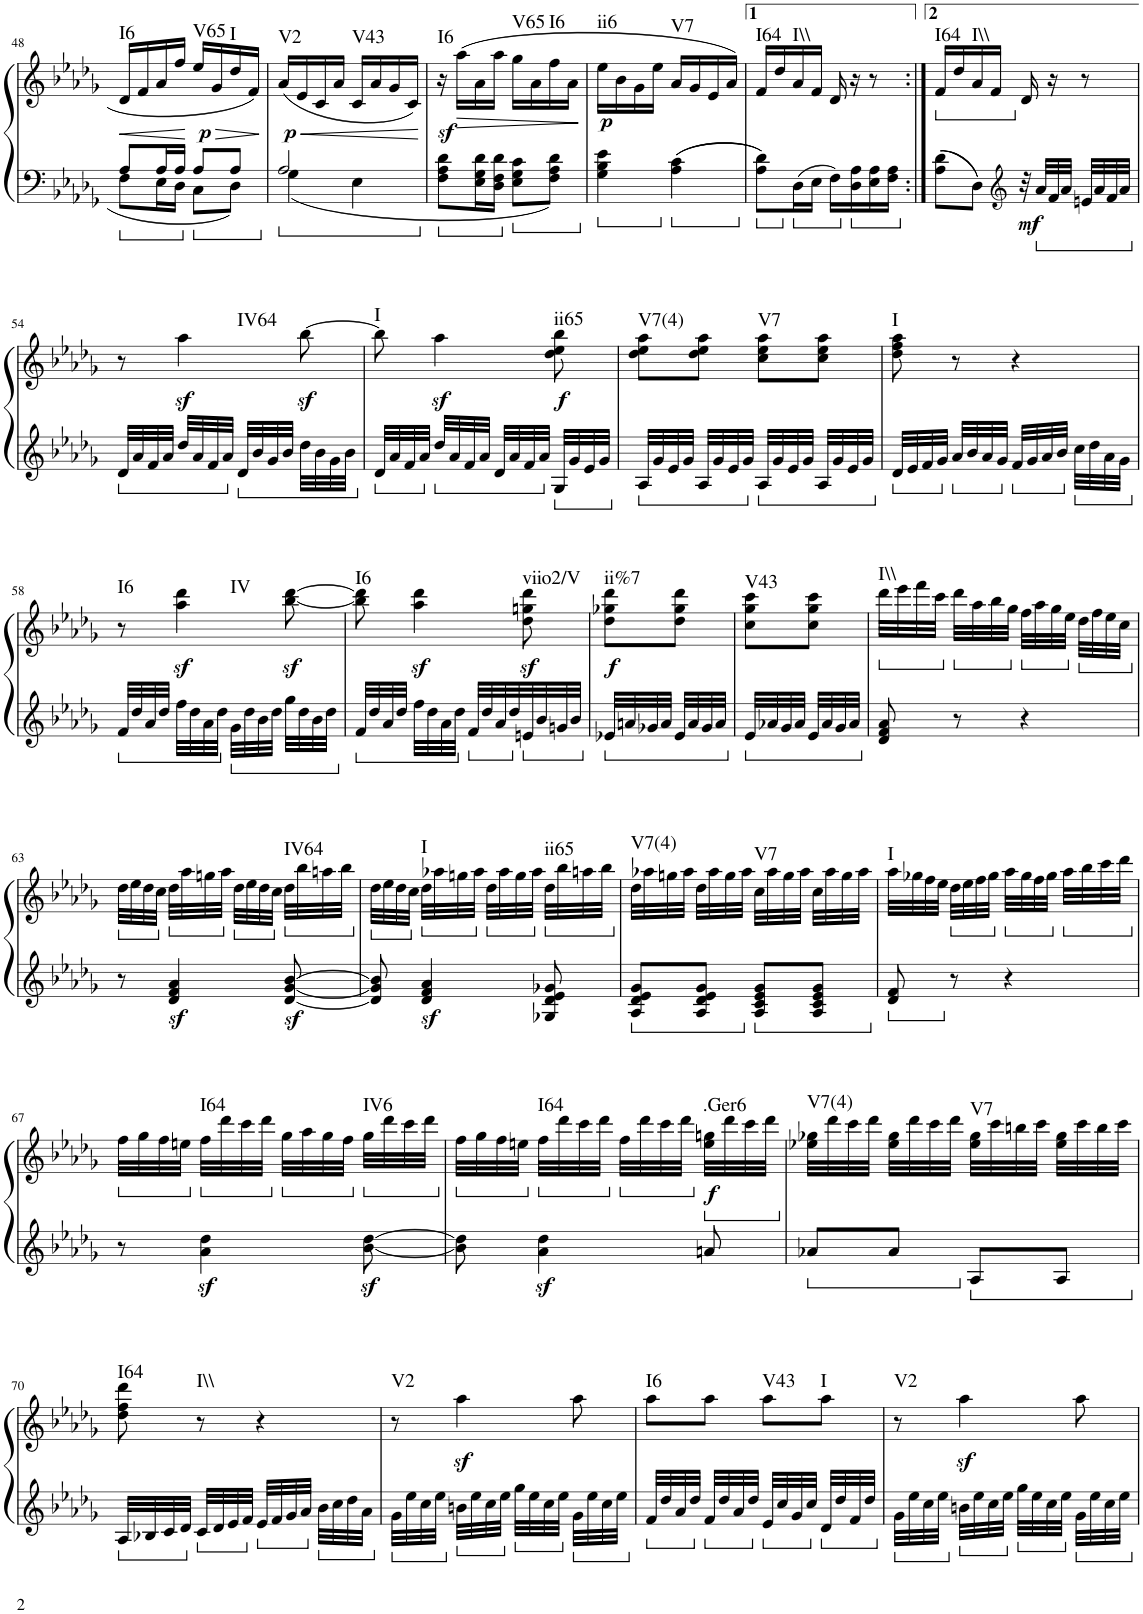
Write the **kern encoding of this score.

**kern	**kern	**dynam	**harte
*part1	*part1	*part1	*part1
*staff2	*staff1	*staff1/2	*
*I"Piano	*	*	*
*I'Pno.	*	*	*
!!LO:PB:g=z
*clefF4	*clefG2	*	*
*k[b-e-a-d-g-]	*k[b-e-a-d-g-]	*	*
*M2/4	*M2/4	*	*
=48	=48	=48	=48
*^	*	*	*
!	!	!	!LO:HP:b	!LO:H:kt=I6
8A-/L	8F\L	16d-/LL	<	N
.	.	16f/	.	.
16A-/L	16E-\L	16a-/	.	.
16A-/JJ	16D-\JJ	16ff/JJ	.	.
!	!	!	!LO:HP:n=1:b	!
!	!	!	!LO:DY:n=1:b	!LO:H:kt=V65
8A-/L	8C\L	16ee-/LL	[ > p	N
.	.	16g-/	.	.
!	!	!	!	!LO:H:kt=I
8A-/J	8D-\J	16dd-/	.	N
.	.	16f/JJ	.	.
*v	*v	*	*	*
.	.	]	.
=49	=49	=49	=49
*^	*	*	*
!	!	!	!LO:HP:b	!
!	!	!	!LO:DY:n=1:b	!LO:H:kt=V2
2A-/	4G-\	(16a-/LL	< p	N
.	.	16e-/	.	.
.	.	16c/	.	.
.	.	16a-/JJ	.	.
!	!	!	!	!LO:H:kt=V43
.	4E-\	16c/LL	.	N
.	.	16a-/	.	.
.	.	16g-/	.	.
.	.	16c/JJ)	.	.
*v	*v	*	*	*
.	.	[	.
=50	=50	=50	=50
!	!	!LO:DY:b	!LO:H:kt=I6
8F\ 8A-\ 8d-\L	16r	sf	N
!	!	!LO:HP:b	!
.	(16aa-\LL	>	.
16E-\ 16G-\ 16d-\L	16a-\	.	.
16D-\ 16F\ 16d-\JJ	16aa-\JJ	.	.
!	!	!	!LO:H:kt=V65
8E-\ 8G-\ 8c\L	16gg-\LL	.	N
.	16a-\	.	.
!	!	!	!LO:H:kt=I6
8F\ 8A-\ 8d-\J	16ff\	.	N
.	16a-\JJ	.	.
.	.	]	.
=51	=51	=51	=51
!	!	!LO:DY:b	!LO:H:kt=ii6
4G-\ 4B-\ 4e-\	16ee-\LL	p	N
.	16b-\	.	.
.	16g-\	.	.
.	16ee-\JJ	.	.
!	!	!	!LO:H:kt=V7
4A-\ 4c\	16a-/LL	.	N
.	16g-/	.	.
.	16e-/	.	.
.	16a-/JJ)	.	.
=52	=52	=52	=52
!	!	!	!LO:H:kt=I64
8A-\ 8d-\L	16f/LL	.	N
.	16dd-/	.	.
!	!	!	!LO:H:kt=I\\
16D-\L	16a-/	.	N
16E-\JJ	16f/JJ	.	.
16F\LL	16d-/	.	.
16D-\ 16A-\	16r	.	.
16E-\ 16A-\	8r	.	.
16F\ 16A-\JJ	.	.	.
=53:|!	=53:|!	=53:|!	=53:|!
*	*ped	*	*
!	!	!	!LO:H:kt=I64
8A-\ 8d-\L	16f/LL	.	N
.	16dd-/	.	.
!	!	!	!LO:H:kt=I\\
8D-\J	16a-/	.	N
.	16f/JJ	.	.
*clefG2	*	*	*
*	*Xped	*	*
!	!	!LO:DY:b=2	!
32r	16d-/	mf	.
32a-/LLL	.	.	.
32f/	16r	.	.
32a-/JJJ	.	.	.
32en/LLL	8r	.	.
32a-/	.	.	.
32f/	.	.	.
32a-/JJJ	.	.	.
!!LO:LB:g=z
=54	=54	=54	=54
32d-/LLL	8r	.	.
32a-/	.	.	.
32f/	.	.	.
32a-/JJJ	.	.	.
!	!	!LO:DY:b	!LO:H:kt=IV64
32dd-/LLL	4aa-\	sf	N
32a-/	.	.	.
32f/	.	.	.
32a-/JJJ	.	.	.
32d-/LLL	.	.	.
32b-/	.	.	.
32g-/	.	.	.
32b-/JJJ	.	.	.
32dd-\LLL	[8bb-z<\	.	.
32b-\	.	.	.
32g-\	.	.	.
32b-\JJJ	.	.	.
=55	=55	=55	=55
!	!	!	!LO:H:kt=I
32d-/LLL	8bb-\]	.	N
32a-/	.	.	.
32f/	.	.	.
32a-/JJJ	.	.	.
32dd-/LLL	4aa-z<\	.	.
32a-/	.	.	.
32f/	.	.	.
32a-/JJJ	.	.	.
32d-/LLL	.	.	.
32a-/	.	.	.
32f/	.	.	.
32a-/JJJ	.	.	.
!	!	!LO:DY:b	!LO:H:kt=ii65
32G-/LLL	8dd-\ 8ee-\ 8bb-\	f	N
32g-/	.	.	.
32e-/	.	.	.
32g-/JJJ	.	.	.
=56	=56	=56	=56
!	!	!	!LO:H:kt=V7(4)
32A-/LLL	8dd-\ 8ee-\ 8aa-\L	.	N
32g-/	.	.	.
32e-/	.	.	.
32g-/JJJ	.	.	.
32A-/LLL	8dd-\ 8ee-\ 8aa-\J	.	.
32g-/	.	.	.
32e-/	.	.	.
32g-/JJJ	.	.	.
!	!	!	!LO:H:kt=V7
32A-/LLL	8cc\ 8ee-\ 8aa-\L	.	N
32g-/	.	.	.
32e-/	.	.	.
32g-/JJJ	.	.	.
32A-/LLL	8cc\ 8ee-\ 8aa-\J	.	.
32g-/	.	.	.
32e-/	.	.	.
32g-/JJJ	.	.	.
=57	=57	=57	=57
!	!	!	!LO:H:kt=I
32d-/LLL	8dd-\ 8ff\ 8aa-\	.	N
32e-/	.	.	.
32f/	.	.	.
32g-/JJJ	.	.	.
32a-/LLL	8r	.	.
32b-/	.	.	.
32a-/	.	.	.
32g-/JJJ	.	.	.
32f/LLL	4r	.	.
32g-/	.	.	.
32a-/	.	.	.
32b-/JJJ	.	.	.
32cc\LLL	.	.	.
32dd-\	.	.	.
32a-\	.	.	.
32g-\JJJ	.	.	.
!!LO:LB:g=z
=58	=58	=58	=58
!	!	!	!LO:H:kt=I6
32f/LLL	8r	.	N
32dd-/	.	.	.
32a-/	.	.	.
32dd-/JJJ	.	.	.
!	!	!LO:DY:b	!LO:H:kt=IV
32ff\LLL	4aa-\ 4ddd-\	sf	N
32dd-\	.	.	.
32a-\	.	.	.
32dd-\JJJ	.	.	.
32g-\LLL	.	.	.
32dd-\	.	.	.
32b-\	.	.	.
32dd-\JJJ	.	.	.
32gg-\LLL	[8bb-\z< [8ddd-\z<	.	.
32dd-\	.	.	.
32b-\	.	.	.
32dd-\JJJ	.	.	.
=59	=59	=59	=59
!	!	!	!LO:H:kt=I6
32f/LLL	8bb-\] 8ddd-\]	.	N
32dd-/	.	.	.
32a-/	.	.	.
32dd-/JJJ	.	.	.
32ff\LLL	4aa-\z< 4ddd-\z<	.	.
32dd-\	.	.	.
32a-\	.	.	.
32dd-\JJJ	.	.	.
32f/LLL	.	.	.
32dd-/	.	.	.
32a-/	.	.	.
32dd-/	.	.	.
!	!	!LO:DY:b	!LO:H:kt=viio2/V
32en/	8dd-\ 8ggn\ 8ddd-\	sf	N
32b-/	.	.	.
32gn/	.	.	.
32b-/JJJ	.	.	.
=60	=60	=60	=60
!	!	!LO:DY:b	!LO:H:kt=ii%7
32e-X/LLL	8dd-\ 8gg-X\ 8ddd-\L	f	N
32an/	.	.	.
32g-X/	.	.	.
32a/JJJ	.	.	.
32e-/LLL	8dd-\ 8gg-\ 8ddd-\J	.	.
32a/	.	.	.
32g-/	.	.	.
32a/JJJ	.	.	.
=61	=61	=61	=61
!	!	!	!LO:H:kt=V43
32e-/LLL	8cc\ 8gg-\ 8ccc\L	.	N
32a-X/	.	.	.
32g-/	.	.	.
32a-/JJJ	.	.	.
32e-/LLL	8cc\ 8gg-\ 8ccc\J	.	.
32a-/	.	.	.
32g-/	.	.	.
32a-/JJJ	.	.	.
=62	=62	=62	=62
*	*ped	*	*
!	!	!	!LO:H:kt=I\\
8d-/ 8f/ 8a-/	32ddd-\LLL	.	N
.	32eee-\	.	.
.	32fff\	.	.
.	32ccc\JJJ	.	.
*	*Xped	*	*
*	*ped	*	*
8r	32ddd-\LLL	.	.
.	32aa-\	.	.
.	32bb-\	.	.
.	32gg-\JJJ	.	.
*	*Xped	*	*
*	*ped	*	*
4r	32ff\LLL	.	.
.	32aa-\	.	.
.	32gg-\	.	.
.	32ee-\JJJ	.	.
*	*Xped	*	*
*	*ped	*	*
.	32dd-\LLL	.	.
.	32ff\	.	.
.	32ee-\	.	.
.	32cc\JJJ	.	.
!!LO:LB:g=z
=63	=63	=63	=63
*	*Xped	*	*
*	*ped	*	*
8r	32dd-\LLL	.	.
.	32ee-\	.	.
.	32dd-\	.	.
.	32cc\JJJ	.	.
*	*Xped	*	*
*	*ped	*	*
4d-/z< 4f/z< 4a-/z<	32dd-\LLL	.	.
.	32aa-\	.	.
.	32ggn\	.	.
.	32aa-\JJJ	.	.
*	*Xped	*	*
*	*ped	*	*
.	32dd-\LLL	.	.
.	32ee-\	.	.
.	32dd-\	.	.
.	32cc\JJJ	.	.
*	*Xped	*	*
*	*ped	*	*
!	!	!	!LO:H:kt=IV64
[8d-/z< [8g-/z< [8b-/z<	32dd-\LLL	.	N
.	32bb-\	.	.
.	32aan\	.	.
.	32bb-\JJJ	.	.
=64	=64	=64	=64
*	*Xped	*	*
*	*ped	*	*
8d-/] 8g-/] 8b-/]	32dd-\LLL	.	.
.	32ee-\	.	.
.	32dd-\	.	.
.	32cc\JJJ	.	.
*	*Xped	*	*
*	*ped	*	*
!	!	!	!LO:H:kt=I
4d-/z< 4f/z< 4a-/z<	32dd-\LLL	.	N
.	32aa-X\	.	.
.	32ggn\	.	.
.	32aa-\JJJ	.	.
*	*Xped	*	*
*	*ped	*	*
.	32dd-\LLL	.	.
.	32aa-\	.	.
.	32gg\	.	.
.	32aa-\JJJ	.	.
*	*Xped	*	*
*	*ped	*	*
!	!	!	!LO:H:kt=ii65
8G-X/ 8d-/ 8e-/ 8g-X/	32dd-\LLL	.	N
.	32bb-\	.	.
.	32aan\	.	.
.	32bb-\JJJ	.	.
=65	=65	=65	=65
*	*Xped	*	*
!	!	!	!LO:H:kt=V7(4)
8A-/ 8d-/ 8e-/ 8g-/L	32dd-\LLL	.	N
.	32aa-X\	.	.
.	32ggn\	.	.
.	32aa-\JJJ	.	.
8A-/ 8d-/ 8e-/ 8g-/J	32dd-\LLL	.	.
.	32aa-\	.	.
.	32gg\	.	.
.	32aa-\JJJ	.	.
!	!	!	!LO:H:kt=V7
8A-/ 8c/ 8e-/ 8g-/L	32cc\LLL	.	N
.	32aa-\	.	.
.	32gg\	.	.
.	32aa-\JJJ	.	.
8A-/ 8c/ 8e-/ 8g-/J	32cc\LLL	.	.
.	32aa-\	.	.
.	32gg\	.	.
.	32aa-\JJJ	.	.
=66	=66	=66	=66
!	!	!	!LO:H:kt=I
8d-/ 8f/	32aa-\LLL	.	N
.	32gg-X\	.	.
.	32ff\	.	.
.	32ee-\JJJ	.	.
*	*ped	*	*
8r	32dd-\LLL	.	.
.	32ee-\	.	.
.	32ff\	.	.
.	32gg-\JJJ	.	.
*	*Xped	*	*
*	*ped	*	*
4r	32aa-\LLL	.	.
.	32gg-\	.	.
.	32ff\	.	.
.	32gg-\JJJ	.	.
*	*Xped	*	*
*	*ped	*	*
.	32aa-\LLL	.	.
.	32bb-\	.	.
.	32ccc\	.	.
.	32ddd-\JJJ	.	.
!!LO:LB:g=z
=67	=67	=67	=67
*	*Xped	*	*
*	*ped	*	*
8r	32ff\LLL	.	.
.	32gg-\	.	.
.	32ff\	.	.
.	32een\JJJ	.	.
*	*Xped	*	*
*	*ped	*	*
!	!	!	!LO:H:kt=I64
4a-\z< 4dd-\z<	32ff\LLL	.	N
.	32ddd-\	.	.
.	32ccc\	.	.
.	32ddd-\JJJ	.	.
*	*Xped	*	*
*	*ped	*	*
.	32gg-\LLL	.	.
.	32aa-\	.	.
.	32gg-\	.	.
.	32ff\JJJ	.	.
*	*Xped	*	*
*	*ped	*	*
!	!	!	!LO:H:kt=IV6
[8b-\z< [8dd-\z<	32gg-\LLL	.	N
.	32ddd-\	.	.
.	32ccc\	.	.
.	32ddd-\JJJ	.	.
=68	=68	=68	=68
*	*Xped	*	*
*	*ped	*	*
8b-\] 8dd-\]	32ff\LLL	.	.
.	32gg-\	.	.
.	32ff\	.	.
.	32een\JJJ	.	.
*	*Xped	*	*
*	*ped	*	*
!	!	!	!LO:H:kt=I64
4a-\z< 4dd-\z<	32ff\LLL	.	N
.	32ddd-\	.	.
.	32ccc\	.	.
.	32ddd-\JJJ	.	.
*	*Xped	*	*
*	*ped	*	*
.	32ff\LLL	.	.
.	32ddd-\	.	.
.	32ccc\	.	.
.	32ddd-\JJJ	.	.
*	*Xped	*	*
*	*ped	*	*
!	!	!LO:DY:b	!LO:H:kt=.Ger6
8an/	32ee\ 32ggn\LLL	f	N
.	32ddd-\	.	.
.	32ccc\	.	.
.	32ddd-\JJJ	.	.
=69	=69	=69	=69
*	*Xped	*	*
!	!	!	!LO:H:kt=V7(4)
8a-X/L	32ee-X\ 32gg-X\LLL	.	N
.	32ddd-\	.	.
.	32ccc\	.	.
.	32ddd-\JJJ	.	.
8a-/J	32ee-\ 32gg-\LLL	.	.
.	32ddd-\	.	.
.	32ccc\	.	.
.	32ddd-\JJJ	.	.
!	!	!	!LO:H:kt=V7
8A-/L	32ee-\ 32gg-\LLL	.	N
.	32ccc\	.	.
.	32bbn\	.	.
.	32ccc\JJJ	.	.
8A-/J	32ee-\ 32gg-\LLL	.	.
.	32ccc\	.	.
.	32bb\	.	.
.	32ccc\JJJ	.	.
!!LO:LB:g=z
=70	=70	=70	=70
!	!	!	!LO:H:kt=I64
32A-/LLL	8dd-\ 8ff\ 8ddd-\	.	N
32B-X/	.	.	.
32c/	.	.	.
32d-/JJJ	.	.	.
!	!	!	!LO:H:kt=I\\
32c/LLL	8r	.	N
32d-/	.	.	.
32e-/	.	.	.
32f/JJJ	.	.	.
32e-/LLL	4r	.	.
32f/	.	.	.
32g-/	.	.	.
32a-/JJJ	.	.	.
32b-\LLL	.	.	.
32cc\	.	.	.
32dd-\	.	.	.
32a-\JJJ	.	.	.
=71	=71	=71	=71
!	!	!	!LO:H:kt=V2
32g-\LLL	8r	.	N
32ee-\	.	.	.
32cc\	.	.	.
32ee-\JJJ	.	.	.
32bn\LLL	4aa-z<\	.	.
32ee-\	.	.	.
32cc\	.	.	.
32ee-\JJJ	.	.	.
32gg-\LLL	.	.	.
32ee-\	.	.	.
32cc\	.	.	.
32ee-\JJJ	.	.	.
32g-\LLL	8aa-\	.	.
32ee-\	.	.	.
32cc\	.	.	.
32ee-\JJJ	.	.	.
=72	=72	=72	=72
!	!	!	!LO:H:kt=I6
32f/LLL	8aa-\L	.	N
32dd-/	.	.	.
32a-/	.	.	.
32dd-/JJJ	.	.	.
32f/LLL	8aa-\J	.	.
32dd-/	.	.	.
32a-/	.	.	.
32dd-/JJJ	.	.	.
!	!	!	!LO:H:kt=V43
32e-/LLL	8aa-\L	.	N
32cc/	.	.	.
32g-/	.	.	.
32cc/JJJ	.	.	.
!	!	!	!LO:H:kt=I
32d-/LLL	8aa-\J	.	N
32dd-/	.	.	.
32f/	.	.	.
32dd-/JJJ	.	.	.
=73	=73	=73	=73
!	!	!	!LO:H:kt=V2
32g-\LLL	8r	.	N
32ee-\	.	.	.
32cc\	.	.	.
32ee-\JJJ	.	.	.
32bn\LLL	4aa-z<\	.	.
32ee-\	.	.	.
32cc\	.	.	.
32ee-\JJJ	.	.	.
32gg-\LLL	.	.	.
32ee-\	.	.	.
32cc\	.	.	.
32ee-\JJJ	.	.	.
32g-\LLL	8aa-\	.	.
32ee-\	.	.	.
32cc\	.	.	.
32ee-\JJJ	.	.	.
=	=	=	=
*-	*-	*-	*-
